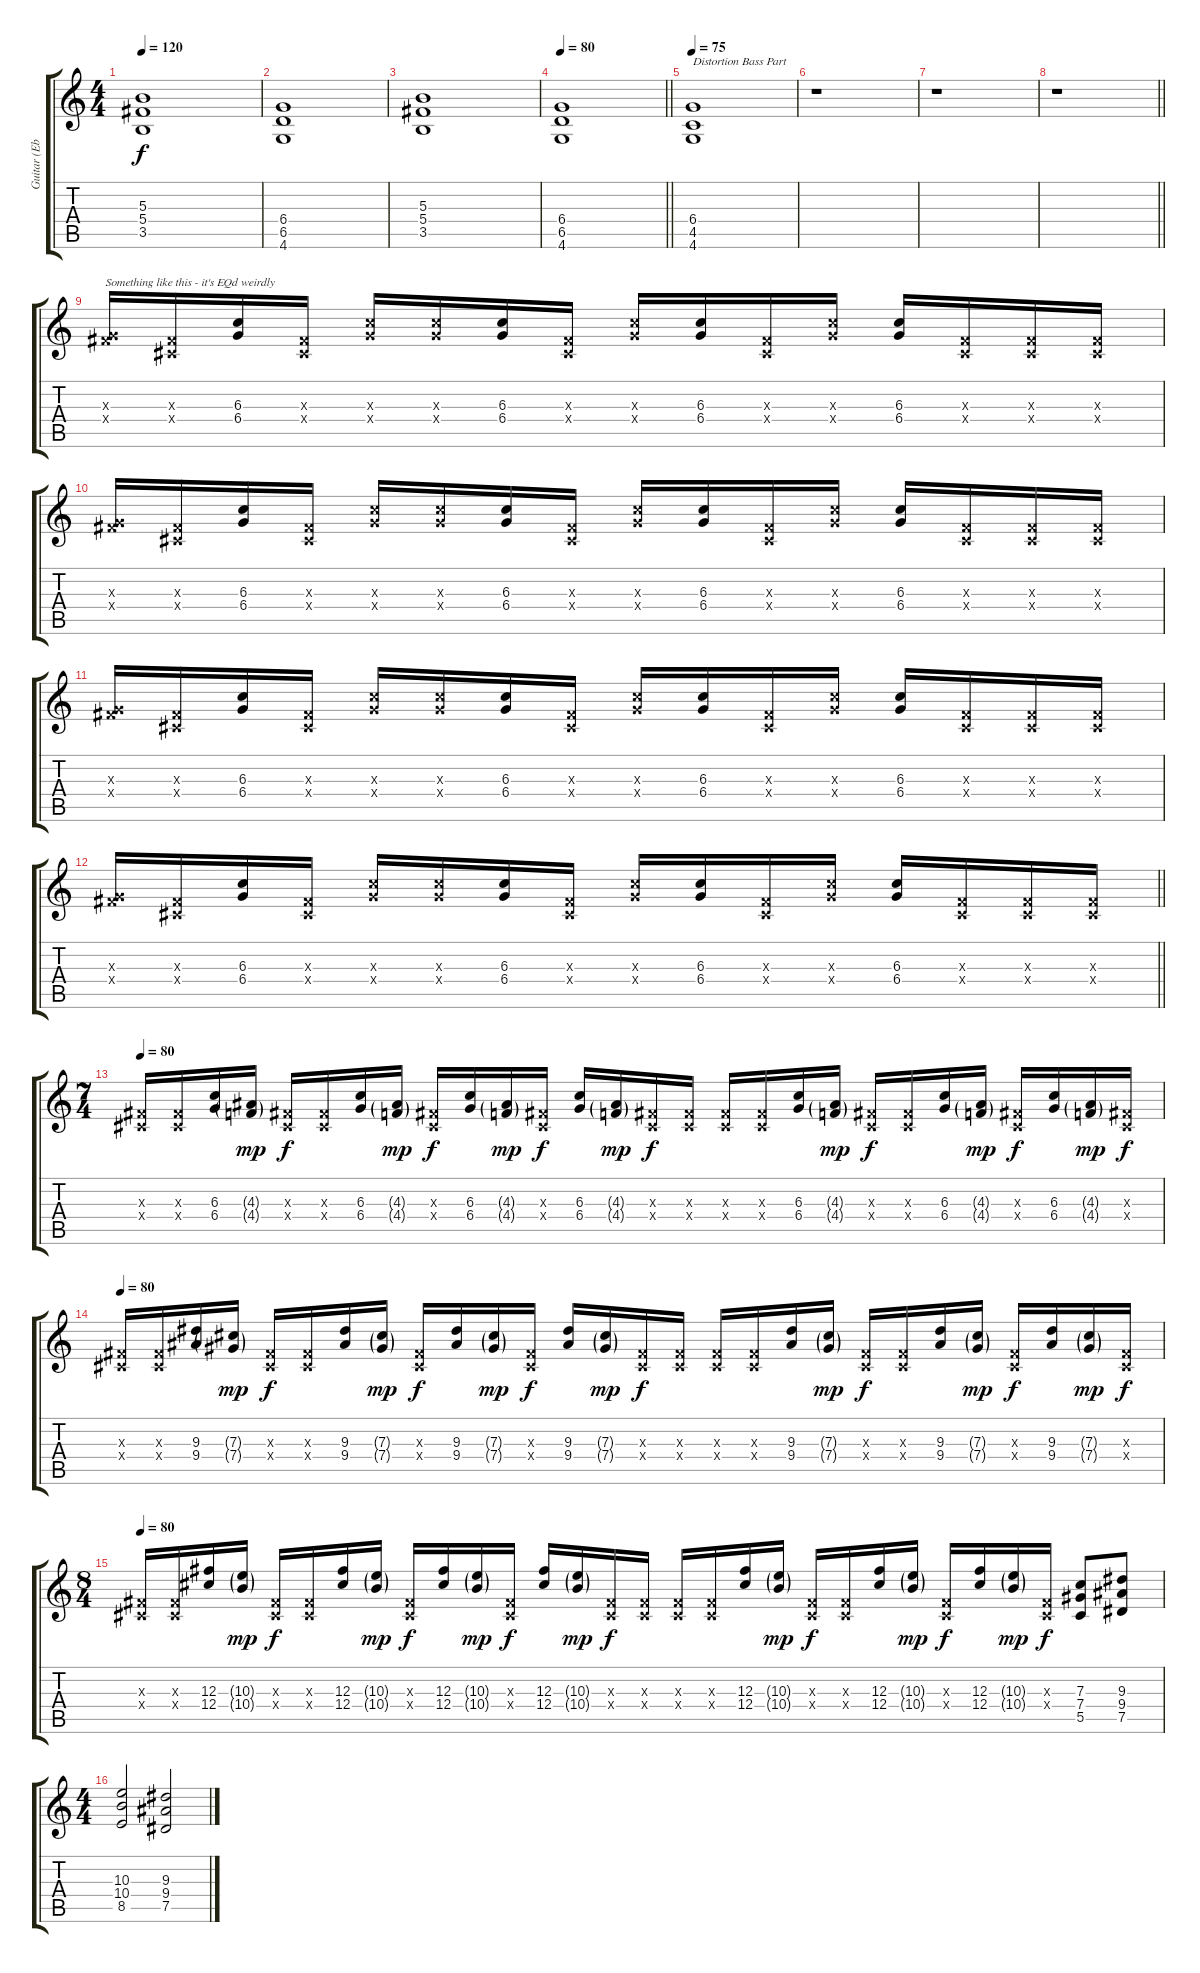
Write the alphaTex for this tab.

\track ("Guitar (Eb)" "Guitar (Eb") {instrument distortionguitar}
\staff {score tabs}
\tuning (Eb4 Bb3 Gb3 Db3 Ab2 Eb2) {hide}
\ts (4 4)
\tempo 120
\clef g2
\ks c
(5.3 5.4 3.5).1{dy f} |
(6.4 6.5 4.6).1 |
(5.3 5.4 3.5).1 |
\tempo 80
\barLineRight lightlight
(6.4 6.5 4.6).1 |
\tempo 75
(6.4 4.5 4.6).1{txt "Distortion Bass Part"} |
r.1 |
r.1 |
\barLineRight lightlight
r.1 |
(0.3{x} 6.4{x}).16{txt "Something like this - it's EQd weirdly"} (0.3{x} 0.4{x}).16 (6.3 6.4).16 (0.3{x} 0.4{x}).16 (6.3{x} 6.4{x}).16 (6.3{x} 6.4{x}).16 (6.3 6.4).16 (0.3{x} 0.4{x}).16 (6.3{x} 6.4{x}).16 (6.3 6.4).16 (0.3{x} 0.4{x}).16 (6.3{x} 6.4{x}).16 (6.3 6.4).16 (0.3{x} 0.4{x}).16 (0.3{x} 0.4{x}).16 (0.3{x} 0.4{x}).16 |
(0.3{x} 6.4{x}).16 (0.3{x} 0.4{x}).16 (6.3 6.4).16 (0.3{x} 0.4{x}).16 (6.3{x} 6.4{x}).16 (6.3{x} 6.4{x}).16 (6.3 6.4).16 (0.3{x} 0.4{x}).16 (6.3{x} 6.4{x}).16 (6.3 6.4).16 (0.3{x} 0.4{x}).16 (6.3{x} 6.4{x}).16 (6.3 6.4).16 (0.3{x} 0.4{x}).16 (0.3{x} 0.4{x}).16 (0.3{x} 0.4{x}).16 |
(0.3{x} 6.4{x}).16 (0.3{x} 0.4{x}).16 (6.3 6.4).16 (0.3{x} 0.4{x}).16 (6.3{x} 6.4{x}).16 (6.3{x} 6.4{x}).16 (6.3 6.4).16 (0.3{x} 0.4{x}).16 (6.3{x} 6.4{x}).16 (6.3 6.4).16 (0.3{x} 0.4{x}).16 (6.3{x} 6.4{x}).16 (6.3 6.4).16 (0.3{x} 0.4{x}).16 (0.3{x} 0.4{x}).16 (0.3{x} 0.4{x}).16 |
\barLineRight lightlight
(0.3{x} 6.4{x}).16 (0.3{x} 0.4{x}).16 (6.3 6.4).16 (0.3{x} 0.4{x}).16 (6.3{x} 6.4{x}).16 (6.3{x} 6.4{x}).16 (6.3 6.4).16 (0.3{x} 0.4{x}).16 (6.3{x} 6.4{x}).16 (6.3 6.4).16 (0.3{x} 0.4{x}).16 (6.3{x} 6.4{x}).16 (6.3 6.4).16 (0.3{x} 0.4{x}).16 (0.3{x} 0.4{x}).16 (0.3{x} 0.4{x}).16 |
\ts (7 4)
\tempo 80
(0.3{x} 0.4{x}).16 (0.3{x} 0.4{x}).16 (6.3 6.4).16 (4.3{g} 4.4{g}).16{dy mp} (0.3{x} 0.4{x}).16{dy f} (0.3{x} 0.4{x}).16 (6.3 6.4).16 (4.3{g} 4.4{g}).16{dy mp} (0.3{x} 0.4{x}).16{dy f} (6.3 6.4).16 (4.3{g} 4.4{g}).16{dy mp} (0.3{x} 0.4{x}).16{dy f} (6.3 6.4).16 (4.3{g} 4.4{g}).16{dy mp} (0.3{x} 0.4{x}).16{dy f} (0.3{x} 0.4{x}).16 (0.3{x} 0.4{x}).16 (0.3{x} 0.4{x}).16 (6.3 6.4).16 (4.3{g} 4.4{g}).16{dy mp} (0.3{x} 0.4{x}).16{dy f} (0.3{x} 0.4{x}).16 (6.3 6.4).16 (4.3{g} 4.4{g}).16{dy mp} (0.3{x} 0.4{x}).16{dy f} (6.3 6.4).16 (4.3{g} 4.4{g}).16{dy mp} (0.3{x} 0.4{x}).16{dy f} |
\tempo 80
(0.3{x} 0.4{x}).16 (0.3{x} 0.4{x}).16 (9.3 9.4).16 (7.3{g} 7.4{g}).16{dy mp} (0.3{x} 0.4{x}).16{dy f} (0.3{x} 0.4{x}).16 (9.3 9.4).16 (7.3{g} 7.4{g}).16{dy mp} (0.3{x} 0.4{x}).16{dy f} (9.3 9.4).16 (7.3{g} 7.4{g}).16{dy mp} (0.3{x} 0.4{x}).16{dy f} (9.3 9.4).16 (7.3{g} 7.4{g}).16{dy mp} (0.3{x} 0.4{x}).16{dy f} (0.3{x} 0.4{x}).16 (0.3{x} 0.4{x}).16 (0.3{x} 0.4{x}).16 (9.3 9.4).16 (7.3{g} 7.4{g}).16{dy mp} (0.3{x} 0.4{x}).16{dy f} (0.3{x} 0.4{x}).16 (9.3 9.4).16 (7.3{g} 7.4{g}).16{dy mp} (0.3{x} 0.4{x}).16{dy f} (9.3 9.4).16 (7.3{g} 7.4{g}).16{dy mp} (0.3{x} 0.4{x}).16{dy f} |
\ts (8 4)
\tempo 80
(0.3{x} 0.4{x}).16 (0.3{x} 0.4{x}).16 (12.3 12.4).16 (10.3{g} 10.4{g}).16{dy mp} (0.3{x} 0.4{x}).16{dy f} (0.3{x} 0.4{x}).16 (12.3 12.4).16 (10.3{g} 10.4{g}).16{dy mp} (0.3{x} 0.4{x}).16{dy f} (12.3 12.4).16 (10.3{g} 10.4{g}).16{dy mp} (0.3{x} 0.4{x}).16{dy f} (12.3 12.4).16 (10.3{g} 10.4{g}).16{dy mp} (0.3{x} 0.4{x}).16{dy f} (0.3{x} 0.4{x}).16 (0.3{x} 0.4{x}).16 (0.3{x} 0.4{x}).16 (12.3 12.4).16 (10.3{g} 10.4{g}).16{dy mp} (0.3{x} 0.4{x}).16{dy f} (0.3{x} 0.4{x}).16 (12.3 12.4).16 (10.3{g} 10.4{g}).16{dy mp} (0.3{x} 0.4{x}).16{dy f} (12.3 12.4).16 (10.3{g} 10.4{g}).16{dy mp} (0.3{x} 0.4{x}).16{dy f} (7.3 7.4 5.5).8 (9.3 9.4 7.5).8 |
\ts (4 4)
(10.3 10.4 8.5).2 (9.3 9.4 7.5).2
